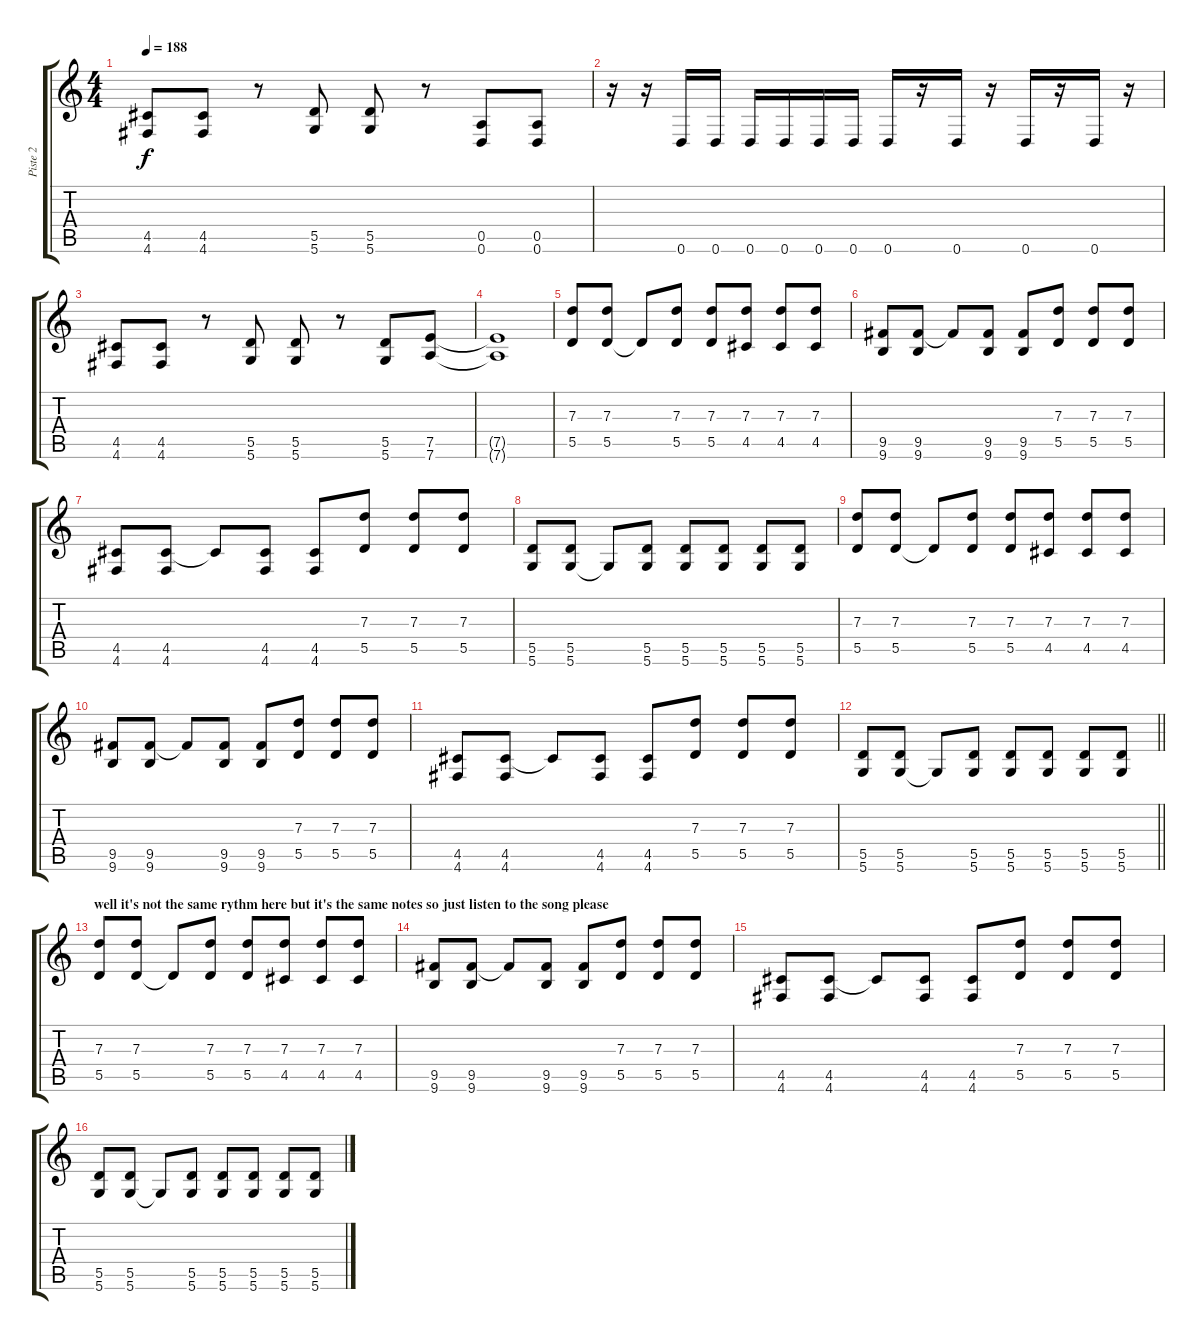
\track ("Piste 2" "Piste 2") {instrument overdrivenguitar}
\staff {score tabs}
\tuning (E4 B3 G3 D3 A2 D2) {hide}
\ts (4 4)
\tempo 188
\clef g2
\ks c
(4.5 4.6).8{dy f} (4.5 4.6).8 r.8 (5.5 5.6).8 (5.5 5.6).8 r.8 (0.5 0.6).8 (0.5 0.6).8 |
r.16 r.16 0.6.16 0.6.16 0.6.16 0.6.16 0.6.16 0.6.16 0.6.16 r.16 0.6.16 r.16 0.6.16 r.16 0.6.16 r.16 |
(4.5 4.6).8 (4.5 4.6).8 r.8 (5.5 5.6).8 (5.5 5.6).8 r.8 (5.5 5.6).8 (7.5 7.6).8 |
(7.5{t} 7.6{t}).1 |
(7.3 5.5).8 (7.3 5.5).8 5.5{t}.8 (7.3 5.5).8 (7.3 5.5).8 (7.3 4.5).8 (7.3 4.5).8 (7.3 4.5).8 |
(9.5 9.6).8 (9.5 9.6).8 9.5{t}.8 (9.5 9.6).8 (9.5 9.6).8 (7.3 5.5).8 (7.3 5.5).8 (7.3 5.5).8 |
(4.5 4.6).8 (4.5 4.6).8 4.5{t}.8 (4.5 4.6).8 (4.5 4.6).8 (7.3 5.5).8 (7.3 5.5).8 (7.3 5.5).8 |
(5.5 5.6).8 (5.5 5.6).8 5.6{t}.8 (5.5 5.6).8 (5.5 5.6).8 (5.5 5.6).8 (5.5 5.6).8 (5.5 5.6).8 |
(7.3 5.5).8 (7.3 5.5).8 5.5{t}.8 (7.3 5.5).8 (7.3 5.5).8 (7.3 4.5).8 (7.3 4.5).8 (7.3 4.5).8 |
(9.5 9.6).8 (9.5 9.6).8 9.5{t}.8 (9.5 9.6).8 (9.5 9.6).8 (7.3 5.5).8 (7.3 5.5).8 (7.3 5.5).8 |
(4.5 4.6).8 (4.5 4.6).8 4.5{t}.8 (4.5 4.6).8 (4.5 4.6).8 (7.3 5.5).8 (7.3 5.5).8 (7.3 5.5).8 |
\barLineRight lightlight
(5.5 5.6).8 (5.5 5.6).8 5.6{t}.8 (5.5 5.6).8 (5.5 5.6).8 (5.5 5.6).8 (5.5 5.6).8 (5.5 5.6).8 |
\section ("" "well it's not the same rythm here but it's the same notes so just listen to the song please")
(7.3 5.5).8 (7.3 5.5).8 5.5{t}.8 (7.3 5.5).8 (7.3 5.5).8 (7.3 4.5).8 (7.3 4.5).8 (7.3 4.5).8 |
(9.5 9.6).8 (9.5 9.6).8 9.5{t}.8 (9.5 9.6).8 (9.5 9.6).8 (7.3 5.5).8 (7.3 5.5).8 (7.3 5.5).8 |
(4.5 4.6).8 (4.5 4.6).8 4.5{t}.8 (4.5 4.6).8 (4.5 4.6).8 (7.3 5.5).8 (7.3 5.5).8 (7.3 5.5).8 |
(5.5 5.6).8 (5.5 5.6).8 5.6{t}.8 (5.5 5.6).8 (5.5 5.6).8 (5.5 5.6).8 (5.5 5.6).8 (5.5 5.6).8
